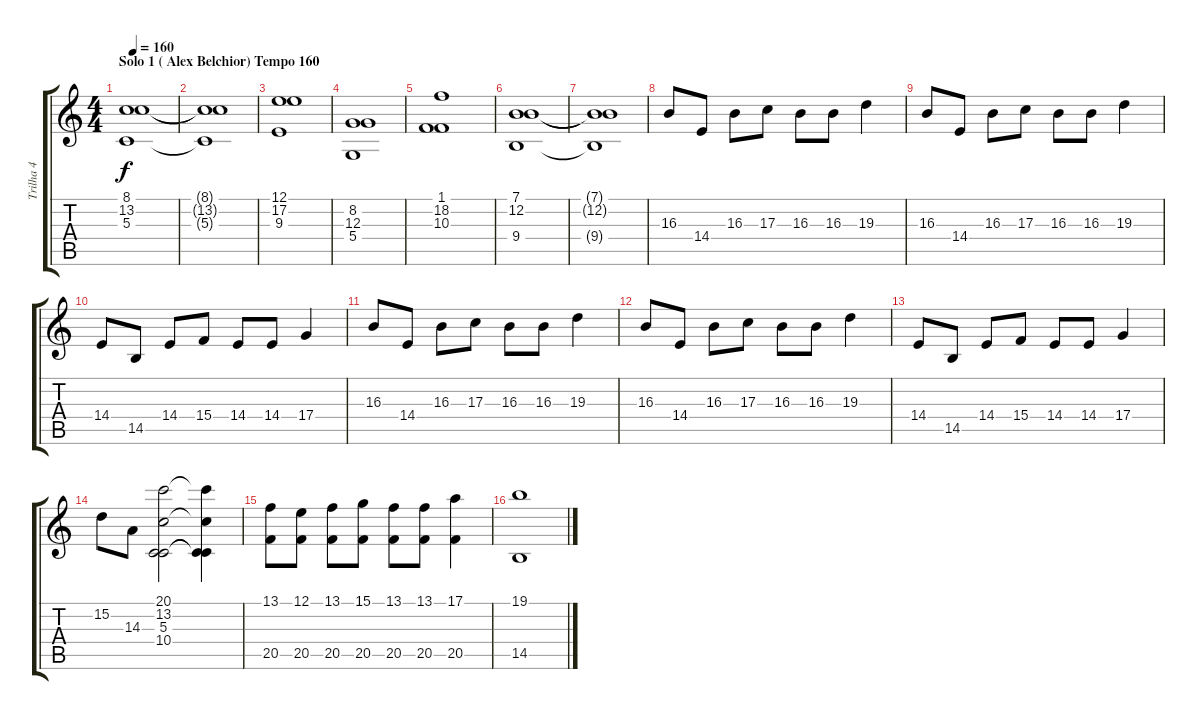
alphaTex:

\track ("Trilha 4" "Trilha 4") {instrument stringensemble1}
\staff {score tabs}
\tuning (E4 B3 G3 D3 A2 E2) {hide}
\ts (4 4)
\section ("" "Solo 1 ( Alex Belchior) Tempo 160")
\tempo 160
\clef g2
\ks c
(8.1 13.2 5.3).1{dy f} |
(8.1{t} 13.2{t} 5.3{t}).1 |
(12.1 17.2 9.3).1 |
(8.2 12.3 5.4).1 |
(1.1 18.2 10.3).1 |
(7.1 12.2 9.4).1 |
(7.1{t} 12.2{t} 9.4{t}).1 |
16.3.8{volume 15} 14.4.8 16.3.8 17.3.8 16.3.8 16.3.8 19.3.4 |
16.3.8 14.4.8 16.3.8 17.3.8 16.3.8 16.3.8 19.3.4 |
14.4.8 14.5.8 14.4.8 15.4.8 14.4.8 14.4.8 17.4.4 |
16.3.8 14.4.8 16.3.8 17.3.8 16.3.8 16.3.8 19.3.4 |
16.3.8 14.4.8 16.3.8 17.3.8 16.3.8 16.3.8 19.3.4 |
14.4.8 14.5.8 14.4.8 15.4.8 14.4.8 14.4.8 17.4.4 |
15.2.8{volume 14} 14.3.8 (20.1 13.2 5.3 10.4).2 (20.1{t} 13.2{t} 5.3{t} 10.4{t}).4 |
(13.1 20.5).8 (12.1 20.5).8 (13.1 20.5).8 (15.1 20.5).8 (13.1 20.5).8 (13.1 20.5).8 (17.1 20.5).4 |
(19.1 14.5).1
